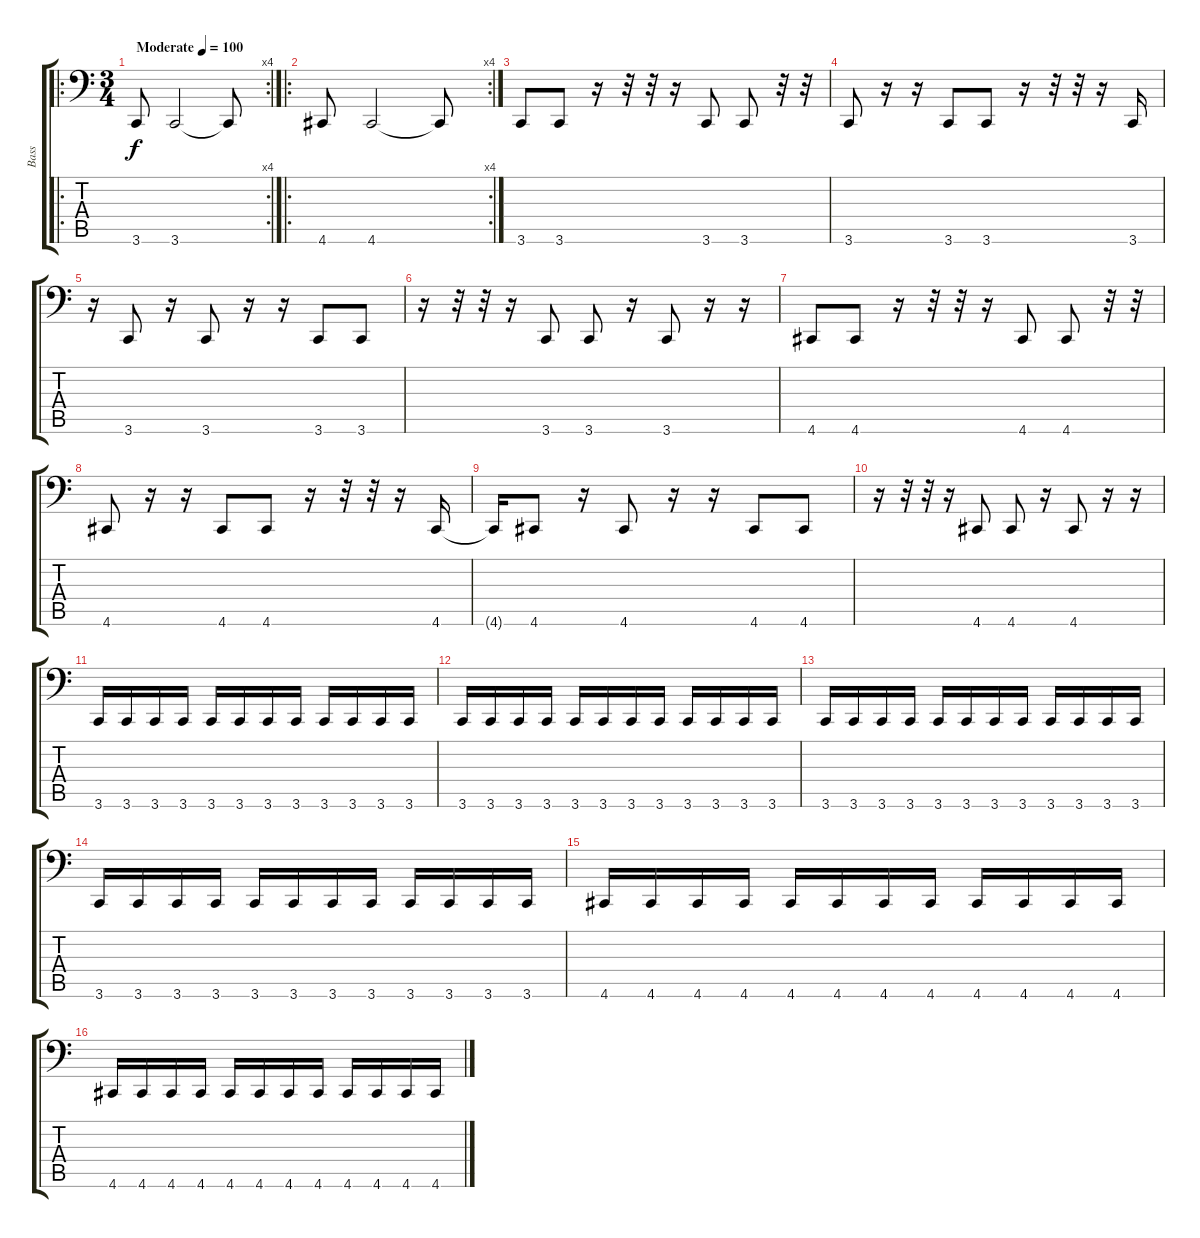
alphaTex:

\track ("Bass" "Bass") {instrument electricbassfinger}
\staff {score tabs}
\tuning (C3 G2 D2 A1 E1 A0) {hide}
\ro
\rc 4
\ts (3 4)
\tempo (100 "Moderate")
\clef f4
\ks c
3.6.8{dy f instrument electricbassfinger} 3.6.2 3.6{t}.8 |
\ro
\rc 4
4.6.8 4.6.2 4.6{t}.8 |
3.6.8 3.6.8 r.16 r.32 r.32 r.16 3.6.8 3.6.8 r.32 r.32 |
3.6.8 r.16 r.16 3.6.8 3.6.8 r.16 r.32 r.32 r.16 3.6.16 |
r.16 3.6.8 r.16 3.6.8 r.16 r.16 3.6.8 3.6.8 |
r.16 r.32 r.32 r.16 3.6.8 3.6.8 r.16 3.6.8 r.16 r.16 |
4.6.8 4.6.8 r.16 r.32 r.32 r.16 4.6.8 4.6.8 r.32 r.32 |
4.6.8 r.16 r.16 4.6.8 4.6.8 r.16 r.32 r.32 r.16 4.6.16 |
4.6{t}.16 4.6.8 r.16 4.6.8 r.16 r.16 4.6.8 4.6.8 |
r.16 r.32 r.32 r.16 4.6.8 4.6.8 r.16 4.6.8 r.16 r.16 |
3.6.16 3.6.16 3.6.16 3.6.16 3.6.16 3.6.16 3.6.16 3.6.16 3.6.16 3.6.16 3.6.16 3.6.16 |
3.6.16 3.6.16 3.6.16 3.6.16 3.6.16 3.6.16 3.6.16 3.6.16 3.6.16 3.6.16 3.6.16 3.6.16 |
3.6.16 3.6.16 3.6.16 3.6.16 3.6.16 3.6.16 3.6.16 3.6.16 3.6.16 3.6.16 3.6.16 3.6.16 |
3.6.16 3.6.16 3.6.16 3.6.16 3.6.16 3.6.16 3.6.16 3.6.16 3.6.16 3.6.16 3.6.16 3.6.16 |
4.6.16 4.6.16 4.6.16 4.6.16 4.6.16 4.6.16 4.6.16 4.6.16 4.6.16 4.6.16 4.6.16 4.6.16 |
4.6.16 4.6.16 4.6.16 4.6.16 4.6.16 4.6.16 4.6.16 4.6.16 4.6.16 4.6.16 4.6.16 4.6.16
